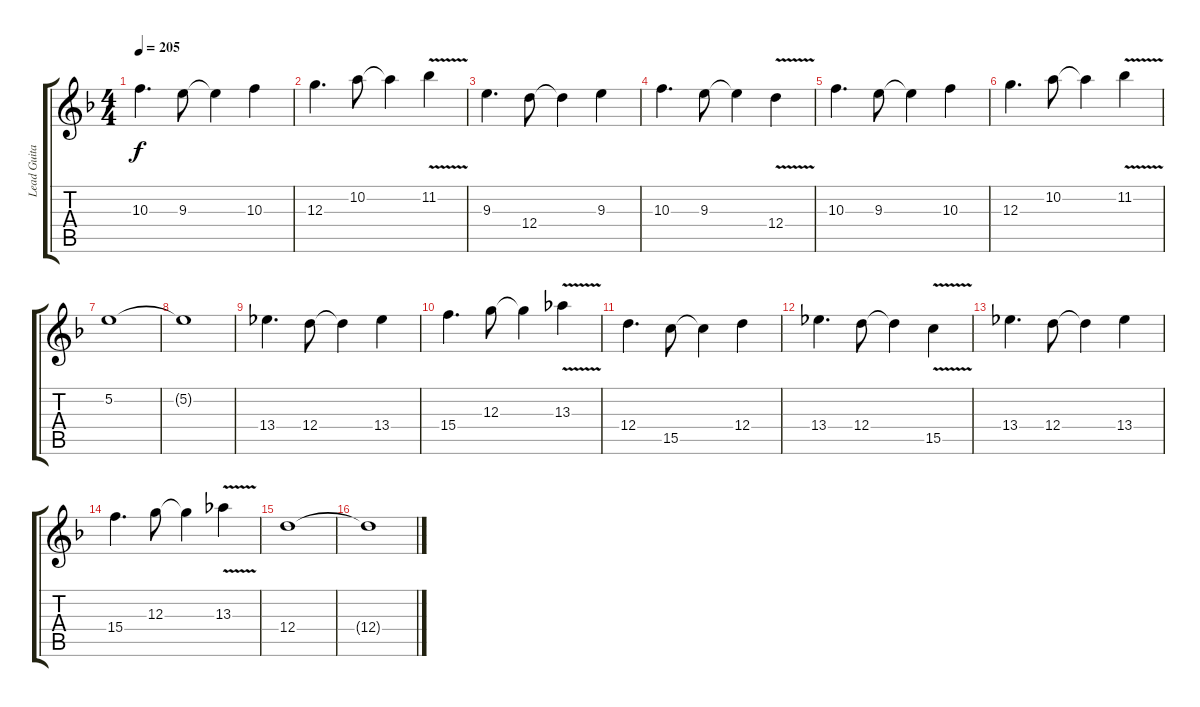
\track ("Lead Guitar" "Lead Guita") {instrument distortionguitar}
\staff {score tabs}
\tuning (E4 B3 G3 D3 A2 E2) {hide}
\ts (4 4)
\tempo 205
\clef g2
\ks f
10.3.4{d dy f} 9.3.8 9.3{t}.4 10.3.4 |
12.3.4{d} 10.2.8 10.2{t}.4 11.2{v}.4 |
9.3.4{d} 12.4.8 12.4{t}.4 9.3.4 |
10.3.4{d} 9.3.8 9.3{t}.4 12.4{v}.4 |
10.3.4{d} 9.3.8 9.3{t}.4 10.3.4 |
12.3.4{d} 10.2.8 10.2{t}.4 11.2{v}.4 |
5.2.1 |
5.2{t}.1 |
13.4.4{d} 12.4.8 12.4{t}.4 13.4.4 |
15.4.4{d} 12.3.8 12.3{t}.4 13.3{v}.4 |
12.4.4{d} 15.5.8 15.5{t}.4 12.4.4 |
13.4.4{d} 12.4.8 12.4{t}.4 15.5{v}.4 |
13.4.4{d} 12.4.8 12.4{t}.4 13.4.4 |
15.4.4{d} 12.3.8 12.3{t}.4 13.3{v}.4 |
12.4.1 |
12.4{t}.1
